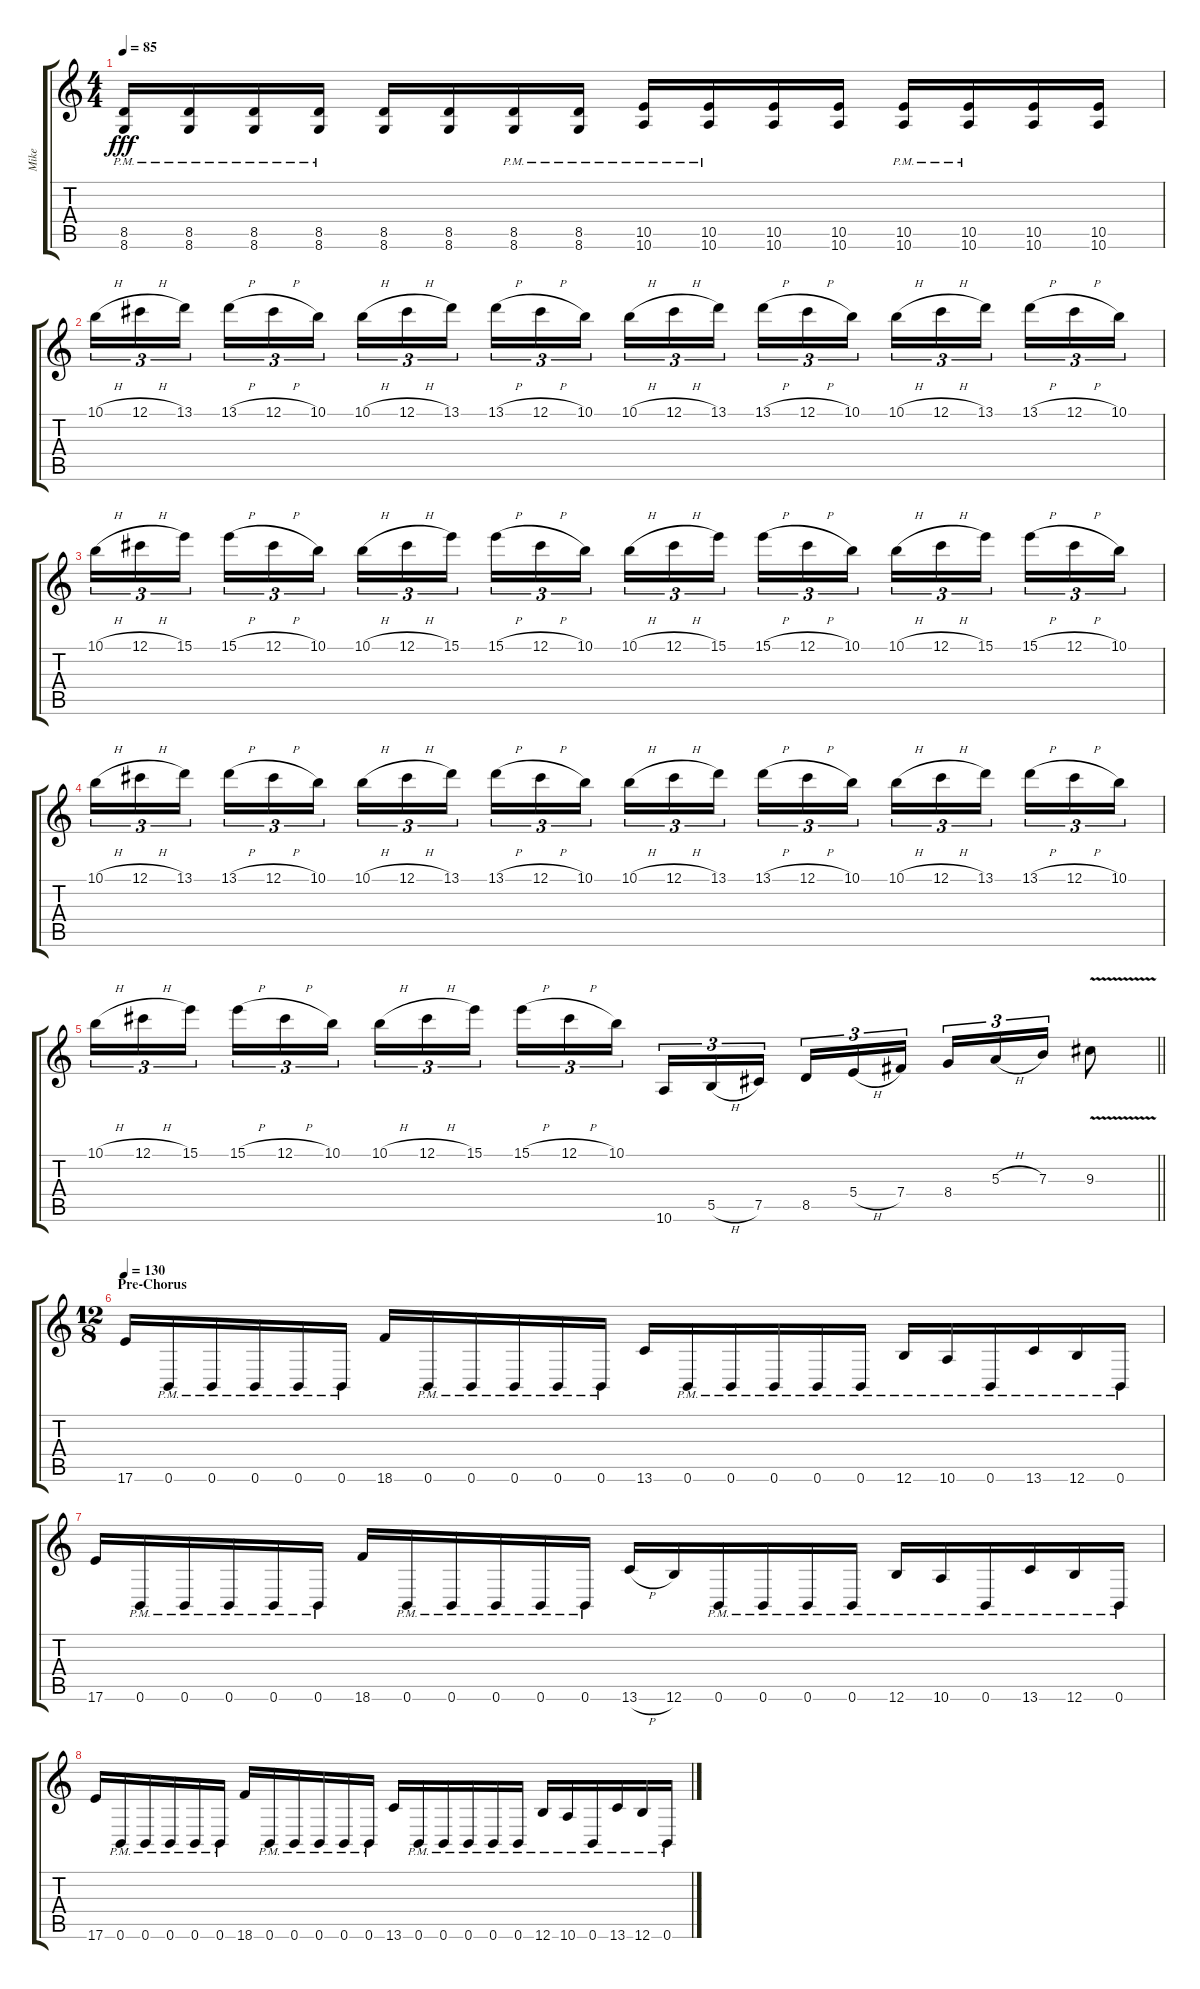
\track ("Mike" "Mike") {instrument distortionguitar}
\staff {score tabs}
\tuning (Db4 Ab3 E3 B2 Gb2 B1) {hide}
\ts (4 4)
\tempo 85
\clef g2
\ks c
(8.5{pm} 8.6{pm}).16{dy fff} (8.5{pm} 8.6{pm}).16 (8.5{pm} 8.6{pm}).16 (8.5{pm} 8.6{pm}).16 (8.5 8.6).16 (8.5 8.6).16 (8.5{pm} 8.6{pm}).16 (8.5{pm} 8.6{pm}).16 (10.5{pm} 10.6{pm}).16 (10.5{pm} 10.6{pm}).16 (10.5 10.6).16 (10.5 10.6).16 (10.5{pm} 10.6{pm}).16 (10.5{pm} 10.6{pm}).16 (10.5 10.6).16 (10.5 10.6).16 |
10.1{h}.16{tu (3 2)} 12.1{h}.16{tu (3 2)} 13.1.16{tu (3 2) beam splitsecondary} 13.1{h}.16{tu (3 2)} 12.1{h}.16{tu (3 2)} 10.1.16{tu (3 2)} 10.1{h}.16{tu (3 2)} 12.1{h}.16{tu (3 2)} 13.1.16{tu (3 2) beam splitsecondary} 13.1{h}.16{tu (3 2)} 12.1{h}.16{tu (3 2)} 10.1.16{tu (3 2)} 10.1{h}.16{tu (3 2)} 12.1{h}.16{tu (3 2)} 13.1.16{tu (3 2) beam splitsecondary} 13.1{h}.16{tu (3 2)} 12.1{h}.16{tu (3 2)} 10.1.16{tu (3 2)} 10.1{h}.16{tu (3 2)} 12.1{h}.16{tu (3 2)} 13.1.16{tu (3 2) beam splitsecondary} 13.1{h}.16{tu (3 2)} 12.1{h}.16{tu (3 2)} 10.1.16{tu (3 2)} |
10.1{h}.16{tu (3 2)} 12.1{h}.16{tu (3 2)} 15.1.16{tu (3 2) beam splitsecondary} 15.1{h}.16{tu (3 2)} 12.1{h}.16{tu (3 2)} 10.1.16{tu (3 2)} 10.1{h}.16{tu (3 2)} 12.1{h}.16{tu (3 2)} 15.1.16{tu (3 2) beam splitsecondary} 15.1{h}.16{tu (3 2)} 12.1{h}.16{tu (3 2)} 10.1.16{tu (3 2)} 10.1{h}.16{tu (3 2)} 12.1{h}.16{tu (3 2)} 15.1.16{tu (3 2) beam splitsecondary} 15.1{h}.16{tu (3 2)} 12.1{h}.16{tu (3 2)} 10.1.16{tu (3 2)} 10.1{h}.16{tu (3 2)} 12.1{h}.16{tu (3 2)} 15.1.16{tu (3 2) beam splitsecondary} 15.1{h}.16{tu (3 2)} 12.1{h}.16{tu (3 2)} 10.1.16{tu (3 2)} |
10.1{h}.16{tu (3 2)} 12.1{h}.16{tu (3 2)} 13.1.16{tu (3 2) beam splitsecondary} 13.1{h}.16{tu (3 2)} 12.1{h}.16{tu (3 2)} 10.1.16{tu (3 2)} 10.1{h}.16{tu (3 2)} 12.1{h}.16{tu (3 2)} 13.1.16{tu (3 2) beam splitsecondary} 13.1{h}.16{tu (3 2)} 12.1{h}.16{tu (3 2)} 10.1.16{tu (3 2)} 10.1{h}.16{tu (3 2)} 12.1{h}.16{tu (3 2)} 13.1.16{tu (3 2) beam splitsecondary} 13.1{h}.16{tu (3 2)} 12.1{h}.16{tu (3 2)} 10.1.16{tu (3 2)} 10.1{h}.16{tu (3 2)} 12.1{h}.16{tu (3 2)} 13.1.16{tu (3 2) beam splitsecondary} 13.1{h}.16{tu (3 2)} 12.1{h}.16{tu (3 2)} 10.1.16{tu (3 2)} |
\barLineRight lightlight
10.1{h}.16{tu (3 2)} 12.1{h}.16{tu (3 2)} 15.1.16{tu (3 2) beam splitsecondary} 15.1{h}.16{tu (3 2)} 12.1{h}.16{tu (3 2)} 10.1.16{tu (3 2)} 10.1{h}.16{tu (3 2)} 12.1{h}.16{tu (3 2)} 15.1.16{tu (3 2) beam splitsecondary} 15.1{h}.16{tu (3 2)} 12.1{h}.16{tu (3 2)} 10.1.16{tu (3 2)} 10.6.16{tu (3 2)} 5.5{h}.16{tu (3 2)} 7.5.16{tu (3 2) beam splitsecondary} 8.5.16{tu (3 2)} 5.4{h}.16{tu (3 2)} 7.4.16{tu (3 2)} 8.4.16{tu (3 2)} 5.3{h}.16{tu (3 2)} 7.3.16{tu (3 2)} 9.3{v}.8 |
\ts (12 8)
\section ("" "Pre-Chorus")
\tempo 130
17.6.16 0.6{pm}.16 0.6{pm}.16 0.6{pm}.16 0.6{pm}.16 0.6{pm}.16 18.6.16 0.6{pm}.16 0.6{pm}.16 0.6{pm}.16 0.6{pm}.16 0.6{pm}.16 13.6.16 0.6{pm}.16 0.6{pm}.16 0.6{pm}.16 0.6{pm}.16 0.6{pm}.16 12.6{pm}.16 10.6{pm}.16 0.6{pm}.16 13.6{pm}.16 12.6{pm}.16 0.6{pm}.16 |
17.6.16 0.6{pm}.16 0.6{pm}.16 0.6{pm}.16 0.6{pm}.16 0.6{pm}.16 18.6.16 0.6{pm}.16 0.6{pm}.16 0.6{pm}.16 0.6{pm}.16 0.6{pm}.16 13.6{h}.16 12.6.16 0.6{pm}.16 0.6{pm}.16 0.6{pm}.16 0.6{pm}.16 12.6{pm}.16 10.6{pm}.16 0.6{pm}.16 13.6{pm}.16 12.6{pm}.16 0.6{pm}.16 |
17.6.16 0.6{pm}.16 0.6{pm}.16 0.6{pm}.16 0.6{pm}.16 0.6{pm}.16 18.6.16 0.6{pm}.16 0.6{pm}.16 0.6{pm}.16 0.6{pm}.16 0.6{pm}.16 13.6.16 0.6{pm}.16 0.6{pm}.16 0.6{pm}.16 0.6{pm}.16 0.6{pm}.16 12.6{pm}.16 10.6{pm}.16 0.6{pm}.16 13.6{pm}.16 12.6{pm}.16 0.6{pm}.16
